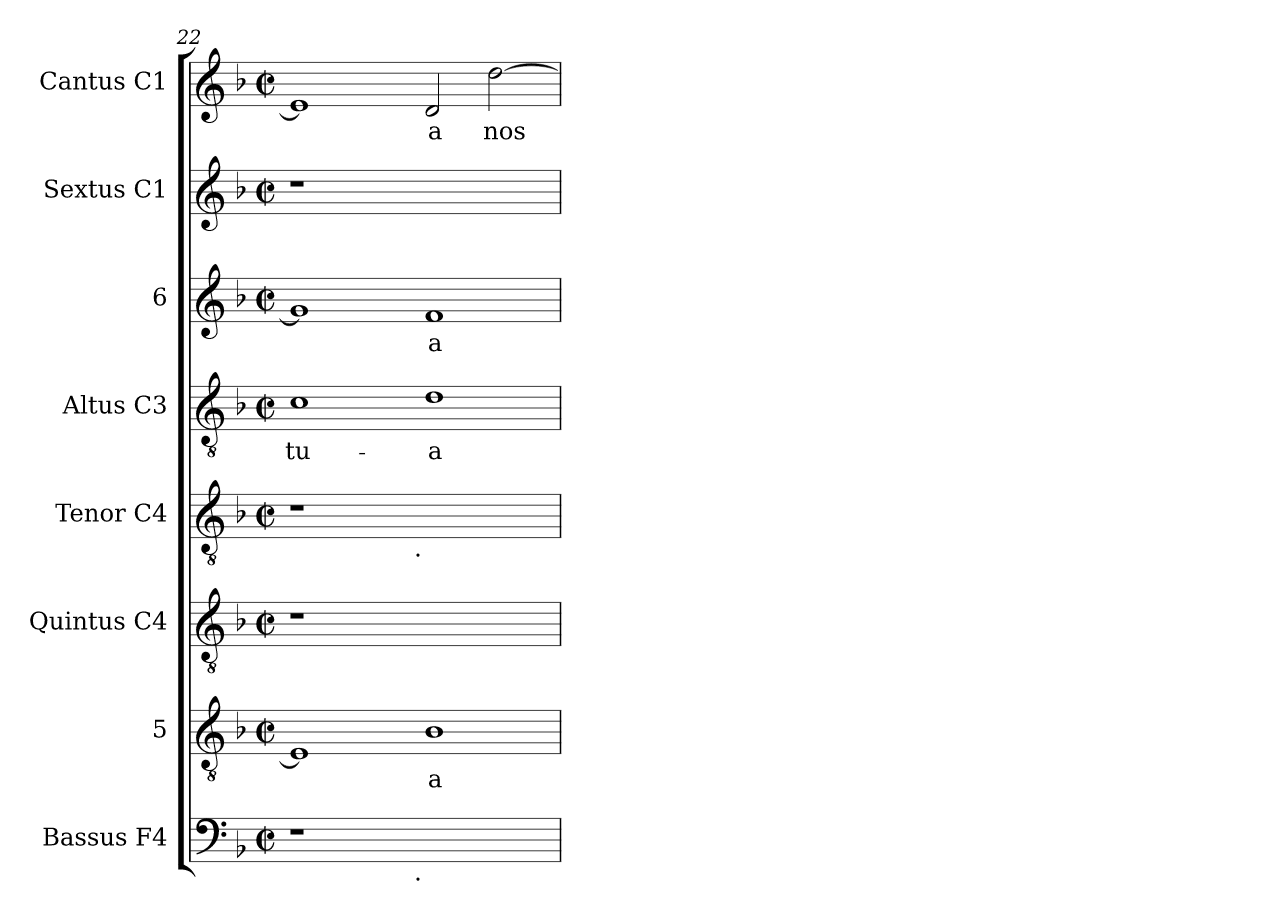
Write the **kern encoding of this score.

**kern	**kern	**text	**kern	**kern	**kern	**text	**kern	**text	**kern	**kern	**text
*part8	*part7	*part7	*part6	*part5	*part4	*part4	*part3	*part3	*part2	*part1	*part1
*staff8	*staff7	*staff7	*staff6	*staff5	*staff4	*staff4	*staff3	*staff3	*staff2	*staff1	*staff1
*I"Bassus  F4	*I"5	*	*I"Quintus  C4	*I"Tenor  C4	*I"Altus  C3	*	*I"6	*	*I"Sextus  C1	*I"Cantus  C1	*
*I'B	*	*	*	*I'T	*I'A	*	*	*	*	*I'C	*
*clefF4	*clefGv2	*	*clefGv2	*clefGv2	*clefGv2	*	*clefG2	*	*clefG2	*clefG2	*
*k[b-]	*k[b-]	*	*k[b-]	*k[b-]	*k[b-]	*	*k[b-]	*	*k[b-]	*k[b-]	*
*F:	*F:	*	*F:	*F:	*F:	*	*F:	*	*F:	*F:	*
*M2/2	*M2/2	*	*M2/2	*M2/2	*M2/2	*	*M2/2	*	*M2/2	*M2/2	*
*met(c|)	*met(c|)	*	*met(c|)	*met(c|)	*met(c|)	*	*met(c|)	*	*met(c|)	*met(c|)	*
=22	=22	=22	=22	=22	=22	=22	=22	=22	=22	=22	=22
!	!	!LO:LY:b:cj	!	!	!	!LO:LY:b:cj	!	!LO:LY:b:cj	!	!	!LO:LY:b:cj
*^	*	*	*	*^	*	*	*	*	*	*	*
1r	2ryy	1E-]	--	1r	1r	2ryy	1c	tu-	1g]	--	1r	1e-]	--
.	4...ryy	.	.	.	.	4...ryy	.	.	.	.	.	.	.
!	!	!	!	!	!	!LO:TX:b:t=.	!	!	!	!	!	!	!
!	!LO:TX:b:t=.	!	!	!	!	!	!	!	!	!	!	!	!
.	1ryy	.	.	.	.	1ryy	.	.	.	.	.	.	.
!	!	!	!LO:LY:b:cj	!	!	!	!	!LO:LY:b:cj	!	!LO:LY:b:cj	!	!	!LO:LY:b:cj
1ryy	.	1B-	-a	1ryy	1ryy	.	1d	-a	1f	-a	1ryy	2d/	-a
!	!	!	!	!	!	!	!	!	!	!	!	!	!LO:LY:b:cj
.	.	.	.	.	.	.	.	.	.	.	.	[>2dd\	nos
.	32ryy	.	.	.	.	32ryy	.	.	.	.	.	.	.
*v	*v	*	*	*	*v	*v	*	*	*	*	*	*	*
=	=	=	=	=	=	=	=	=	=	=	=
*-	*-	*-	*-	*-	*-	*-	*-	*-	*-	*-	*-
